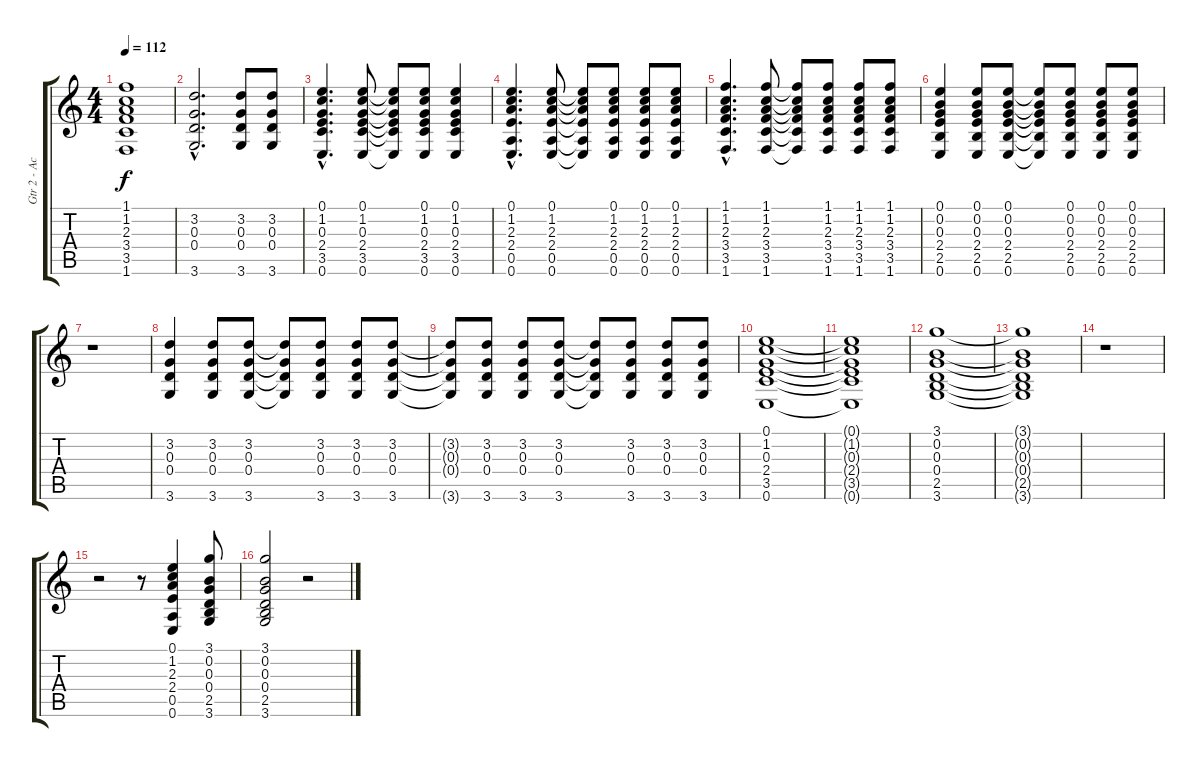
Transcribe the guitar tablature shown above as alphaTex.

\track ("Gtr 2 - Acoustic" "Gtr 2 - Ac") {instrument acousticguitarsteel}
\staff {score tabs}
\tuning (E4 B3 G3 D3 A2 E2) {hide}
\ts (4 4)
\tempo 112
\clef g2
\ks c
(1.1 1.2 2.3 3.4 3.5 1.6).1{dy f} |
(3.2{hac} 0.3{hac} 0.4{hac} 3.6{hac}).2{d} (3.2 0.3 0.4 3.6).8 (3.2 0.3 0.4 3.6).8 |
(0.1{hac} 1.2{hac} 0.3{hac} 2.4{hac} 3.5{hac} 0.6{hac}).4{d} (0.1 1.2 0.3 2.4 3.5 0.6).8 (0.1{t} 1.2{t} 0.3{t} 2.4{t} 3.5{t} 0.6{t}).8 (0.1 1.2 0.3 2.4 3.5 0.6).8 (0.1 1.2 0.3 2.4 3.5 0.6).4 |
(0.1{hac} 1.2{hac} 2.3{hac} 2.4{hac} 0.5{hac} 0.6{hac}).4{d} (0.1 1.2 2.3 2.4 0.5 0.6).8 (0.1{t} 1.2{t} 2.3{t} 2.4{t} 0.5{t} 0.6{t}).8 (0.1 1.2 2.3 2.4 0.5 0.6).8 (0.1 1.2 2.3 2.4 0.5 0.6).8 (0.1 1.2 2.3 2.4 0.5 0.6).8 |
(1.1{hac} 1.2{hac} 2.3{hac} 3.4{hac} 3.5{hac} 1.6{hac}).4{d} (1.1 1.2 2.3 3.4 3.5 1.6).8 (1.1{t} 1.2{t} 2.3{t} 3.4{t} 3.5{t} 1.6{t}).8 (1.1 1.2 2.3 3.4 3.5 1.6).8 (1.1 1.2 2.3 3.4 3.5 1.6).8 (1.1 1.2 2.3 3.4 3.5 1.6).8 |
(0.1 0.2 0.3 2.4 2.5 0.6).4 (0.1 0.2 0.3 2.4 2.5 0.6).8 (0.1 0.2 0.3 2.4 2.5 0.6).8 (0.1{t} 0.2{t} 0.3{t} 2.4{t} 2.5{t} 0.6{t}).8 (0.1 0.2 0.3 2.4 2.5 0.6).8 (0.1 0.2 0.3 2.4 2.5 0.6).8 (0.1 0.2 0.3 2.4 2.5 0.6).8 |
r.1 |
(3.2 0.3 0.4 3.6).4 (3.2 0.3 0.4 3.6).8 (3.2 0.3 0.4 3.6).8 (3.2{t} 0.3{t} 0.4{t} 3.6{t}).8 (3.2 0.3 0.4 3.6).8 (3.2 0.3 0.4 3.6).8 (3.2 0.3 0.4 3.6).8 |
(3.2{t} 0.3{t} 0.4{t} 3.6{t}).8 (3.2 0.3 0.4 3.6).8 (3.2 0.3 0.4 3.6).8 (3.2 0.3 0.4 3.6).8 (3.2{t} 0.3{t} 0.4{t} 3.6{t}).8 (3.2 0.3 0.4 3.6).8 (3.2 0.3 0.4 3.6).8 (3.2 0.3 0.4 3.6).8 |
(0.1 1.2 0.3 2.4 3.5 0.6).1 |
(0.1{t} 1.2{t} 0.3{t} 2.4{t} 3.5{t} 0.6{t}).1 |
(3.1 0.2 0.3 0.4 2.5 3.6).1 |
(3.1{t} 0.2{t} 0.3{t} 0.4{t} 2.5{t} 3.6{t}).1 |
r.1 |
r.2 r.8 (0.1 1.2 2.3 2.4 0.5 0.6).4 (3.1 0.2 0.3 0.4 2.5 3.6).8 |
(3.1 0.2 0.3 0.4 2.5 3.6).2 r.2
